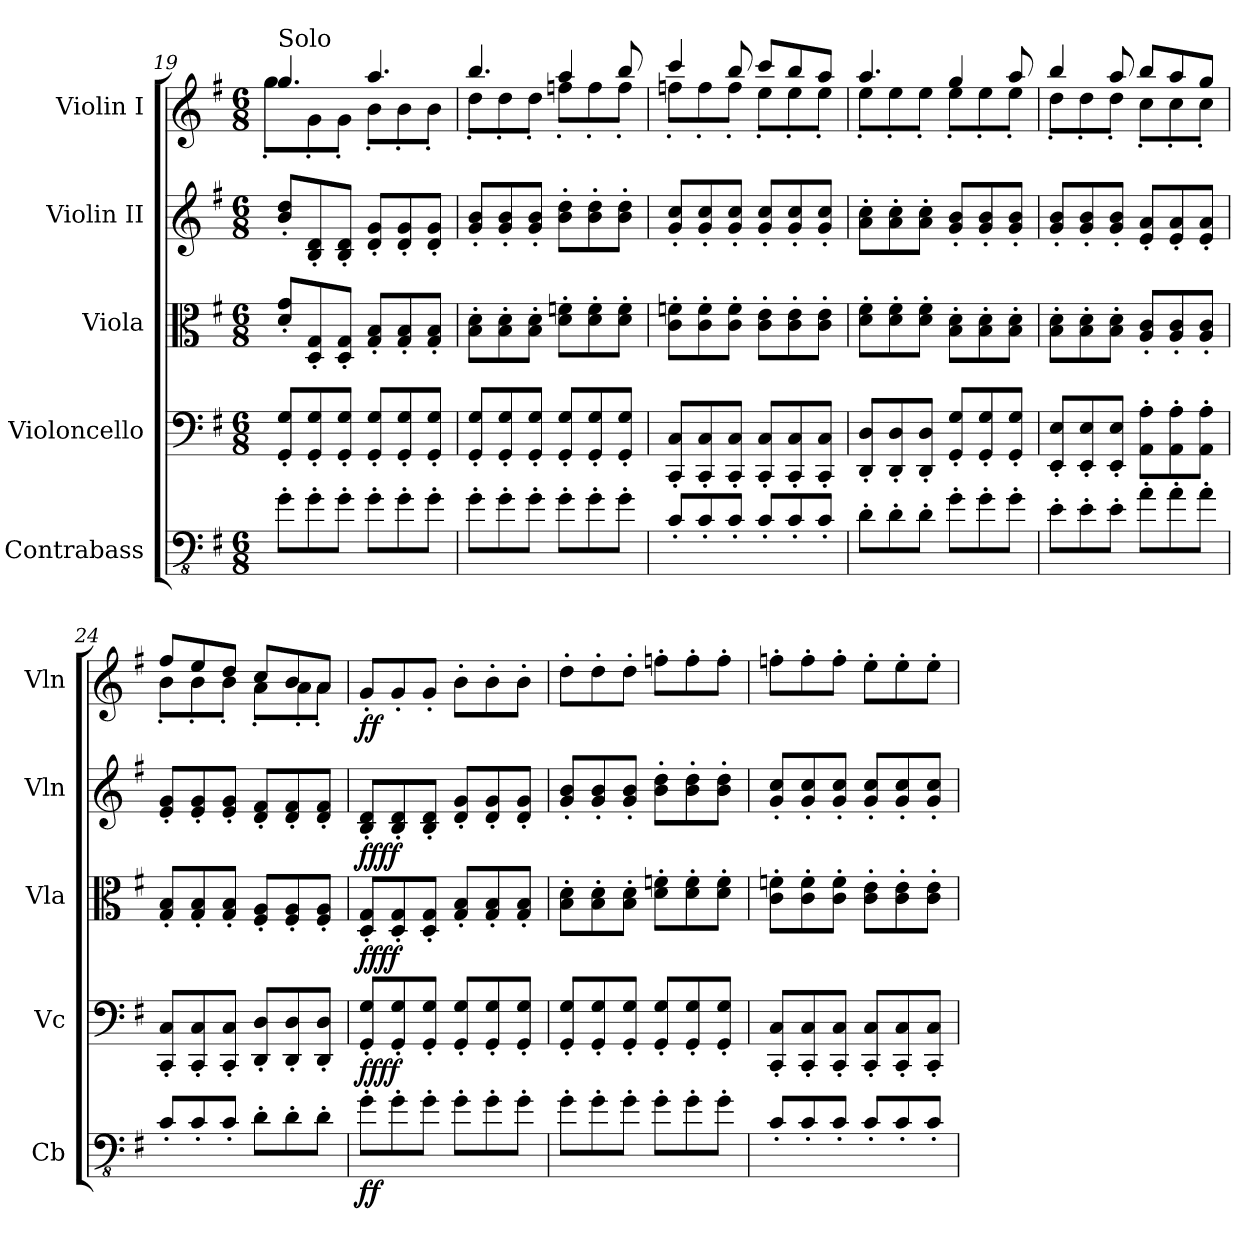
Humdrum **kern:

**kern	**dynam	**kern	**dynam	**kern	**dynam	**kern	**dynam	**kern	**dynam
*part5	*part5	*part4	*part4	*part3	*part3	*part2	*part2	*part1	*part1
*staff5	*staff5	*staff4	*staff4	*staff3	*staff3	*staff2	*staff2	*staff1	*staff1
*I"Contrabass	*	*I"Violoncello	*	*I"Viola	*	*I"Violin II	*	*I"Violin I	*
*I'Cb	*	*I'Vc	*	*I'Vla	*	*I'Vln	*	*I'Vln	*
*clefFv4	*	*clefF4	*	*clefC3	*	*clefG2	*	*clefG2	*
*ITrd7c12	*	*	*	*	*	*	*	*	*
*k[f#]	*	*k[f#]	*	*k[f#]	*	*k[f#]	*	*k[f#]	*
*M6/8	*	*M6/8	*	*M6/8	*	*M6/8	*	*M6/8	*
=19	=19	=19	=19	=19	=19	=19	=19	=19	=19
*	*	*	*	*	*	*	*	*^	*
!	!	!	!	!	!	!	!	!LO:TX:a:t=Solo	!	!
8GG'\L	.	8GG/' 8G/'L	.	8d/' 8g/'L	.	8b/' 8dd/'L	.	4.gg/	8gg'\L	.
8GG'\	.	8GG/' 8G/'	.	8D/' 8G/'	.	8B/' 8d/'	.	.	8g'\	.
8GG'\J	.	8GG/' 8G/'J	.	8D/' 8G/'J	.	8B/' 8d/'J	.	.	8g'\J	.
8GG'\L	.	8GG/' 8G/'L	.	8G/' 8B/'L	.	8d/' 8g/'L	.	4.aa/	8b'\L	.
8GG'\	.	8GG/' 8G/'	.	8G/' 8B/'	.	8d/' 8g/'	.	.	8b'\	.
8GG'\J	.	8GG/' 8G/'J	.	8G/' 8B/'J	.	8d/' 8g/'J	.	.	8b'\J	.
!!LO:PB:g=z	!!
=20	=20	=20	=20	=20	=20	=20	=20	=20	=20	=20
8GG'\L	.	8GG/' 8G/'L	.	8B\' 8d\'L	.	8g/' 8b/'L	.	4.bb/	8dd'\L	.
8GG'\	.	8GG/' 8G/'	.	8B\' 8d\'	.	8g/' 8b/'	.	.	8dd'\	.
8GG'\J	.	8GG/' 8G/'J	.	8B\' 8d\'J	.	8g/' 8b/'J	.	.	8dd'\J	.
8GG'\L	.	8GG/' 8G/'L	.	8d\' 8fn\'L	.	8b\' 8dd\'L	.	4aa/	8ffn'\L	.
8GG'\	.	8GG/' 8G/'	.	8d\' 8f\'	.	8b\' 8dd\'	.	.	8ff'\	.
8GG'\J	.	8GG/' 8G/'J	.	8d\' 8f\'J	.	8b\' 8dd\'J	.	8bb/	8ff'\J	.
=21	=21	=21	=21	=21	=21	=21	=21	=21	=21	=21
8CC'/L	.	8CC/' 8C/'L	.	8c\' 8fn\'L	.	8g/' 8cc/'L	.	4ccc/	8ffn'\L	.
8CC'/	.	8CC/' 8C/'	.	8c\' 8f\'	.	8g/' 8cc/'	.	.	8ff'\	.
8CC'/J	.	8CC/' 8C/'J	.	8c\' 8f\'J	.	8g/' 8cc/'J	.	8bb/	8ff'\J	.
8CC'/L	.	8CC/' 8C/'L	.	8c\' 8e\'L	.	8g/' 8cc/'L	.	8ccc/L	8ee'\L	.
8CC'/	.	8CC/' 8C/'	.	8c\' 8e\'	.	8g/' 8cc/'	.	8bb/	8ee'\	.
8CC'/J	.	8CC/' 8C/'J	.	8c\' 8e\'J	.	8g/' 8cc/'J	.	8aa/J	8ee'\J	.
=22	=22	=22	=22	=22	=22	=22	=22	=22	=22	=22
8DD'\L	.	8DD/' 8D/'L	.	8d\' 8f#\'L	.	8a\' 8cc\'L	.	4.aa/	8ee'\L	.
8DD'\	.	8DD/' 8D/'	.	8d\' 8f#\'	.	8a\' 8cc\'	.	.	8ee'\	.
8DD'\J	.	8DD/' 8D/'J	.	8d\' 8f#\'J	.	8a\' 8cc\'J	.	.	8ee'\J	.
8GG'\L	.	8GG/' 8G/'L	.	8B\' 8d\'L	.	8g/' 8b/'L	.	4gg/	8ee'\L	.
8GG'\	.	8GG/' 8G/'	.	8B\' 8d\'	.	8g/' 8b/'	.	.	8ee'\	.
8GG'\J	.	8GG/' 8G/'J	.	8B\' 8d\'J	.	8g/' 8b/'J	.	8aa/	8ee'\J	.
=23	=23	=23	=23	=23	=23	=23	=23	=23	=23	=23
8EE'\L	.	8EE/' 8E/'L	.	8B\' 8d\'L	.	8g/' 8b/'L	.	4bb/	8dd'\L	.
8EE'\	.	8EE/' 8E/'	.	8B\' 8d\'	.	8g/' 8b/'	.	.	8dd'\	.
8EE'\J	.	8EE/' 8E/'J	.	8B\' 8d\'J	.	8g/' 8b/'J	.	8aa/	8dd'\J	.
8AA'\L	.	8AA\' 8A\'L	.	8A/' 8c/'L	.	8e/' 8a/'L	.	8bb/L	8cc'\L	.
8AA'\	.	8AA\' 8A\'	.	8A/' 8c/'	.	8e/' 8a/'	.	8aa/	8cc'\	.
8AA'\J	.	8AA\' 8A\'J	.	8A/' 8c/'J	.	8e/' 8a/'J	.	8gg/J	8cc'\J	.
=24	=24	=24	=24	=24	=24	=24	=24	=24	=24	=24
8CC'/L	.	8CC/' 8C/'L	.	8G/' 8B/'L	.	8e/' 8g/'L	.	8ff#/L	8b'\L	.
8CC'/	.	8CC/' 8C/'	.	8G/' 8B/'	.	8e/' 8g/'	.	8ee/	8b'\	.
8CC'/J	.	8CC/' 8C/'J	.	8G/' 8B/'J	.	8e/' 8g/'J	.	8dd/J	8b'\J	.
8DD'\L	.	8DD/' 8D/'L	.	8F#/' 8A/'L	.	8d/' 8f#/'L	.	8cc/L	8a'\L	.
8DD'\	.	8DD/' 8D/'	.	8F#/' 8A/'	.	8d/' 8f#/'	.	8b/	8a'\	.
8DD'\J	.	8DD/' 8D/'J	.	8F#/' 8A/'J	.	8d/' 8f#/'J	.	8a/J	8a'\J	.
!!LO:LB:g=z
=25	=25	=25	=25	=25	=25	=25	=25	=25	=25	=25
!	!	!	!	!	!	!	!	!LO:TX:a:t=Half as Fast	!	!
!	!LO:DY:b	!	!LO:DY:b	!	!	!	!	!	!	!
!	!	!	!LO:DY:n=1:b	!	!LO:DY:b	!	!	!	!	!
!	!	!	!	!	!LO:DY:n=1:b	!	!LO:DY:b	!	!	!
!	!	!	!	!	!	!	!LO:DY:n=1:b	!	!	!LO:DY:b
*	*	*	*	*	*	*	*	*v	*v	*
8GG'\L	ff	8GG/' 8G/'L	ff ff	8D/' 8G/'L	ff ff	8B/' 8d/'L	ff ff	8g'/L	ff
8GG'\	.	8GG/' 8G/'	.	8D/' 8G/'	.	8B/' 8d/'	.	8g'/	.
8GG'\J	.	8GG/' 8G/'J	.	8D/' 8G/'J	.	8B/' 8d/'J	.	8g'/J	.
8GG'\L	.	8GG/' 8G/'L	.	8G/' 8B/'L	.	8d/' 8g/'L	.	8b'\L	.
8GG'\	.	8GG/' 8G/'	.	8G/' 8B/'	.	8d/' 8g/'	.	8b'\	.
8GG'\J	.	8GG/' 8G/'J	.	8G/' 8B/'J	.	8d/' 8g/'J	.	8b'\J	.
=26	=26	=26	=26	=26	=26	=26	=26	=26	=26
8GG'\L	.	8GG/' 8G/'L	.	8B\' 8d\'L	.	8g/' 8b/'L	.	8dd'\L	.
8GG'\	.	8GG/' 8G/'	.	8B\' 8d\'	.	8g/' 8b/'	.	8dd'\	.
8GG'\J	.	8GG/' 8G/'J	.	8B\' 8d\'J	.	8g/' 8b/'J	.	8dd'\J	.
8GG'\L	.	8GG/' 8G/'L	.	8d\' 8fn\'L	.	8b\' 8dd\'L	.	8ffn'\L	.
8GG'\	.	8GG/' 8G/'	.	8d\' 8f\'	.	8b\' 8dd\'	.	8ff'\	.
8GG'\J	.	8GG/' 8G/'J	.	8d\' 8f\'J	.	8b\' 8dd\'J	.	8ff'\J	.
=27	=27	=27	=27	=27	=27	=27	=27	=27	=27
8CC'/L	.	8CC/' 8C/'L	.	8c\' 8fn\'L	.	8g/' 8cc/'L	.	8ffn'\L	.
8CC'/	.	8CC/' 8C/'	.	8c\' 8f\'	.	8g/' 8cc/'	.	8ff'\	.
8CC'/J	.	8CC/' 8C/'J	.	8c\' 8f\'J	.	8g/' 8cc/'J	.	8ff'\J	.
8CC'/L	.	8CC/' 8C/'L	.	8c\' 8e\'L	.	8g/' 8cc/'L	.	8ee'\L	.
8CC'/	.	8CC/' 8C/'	.	8c\' 8e\'	.	8g/' 8cc/'	.	8ee'\	.
8CC'/J	.	8CC/' 8C/'J	.	8c\' 8e\'J	.	8g/' 8cc/'J	.	8ee'\J	.
=	=	=	=	=	=	=	=	=	=
*-	*-	*-	*-	*-	*-	*-	*-	*-	*-
